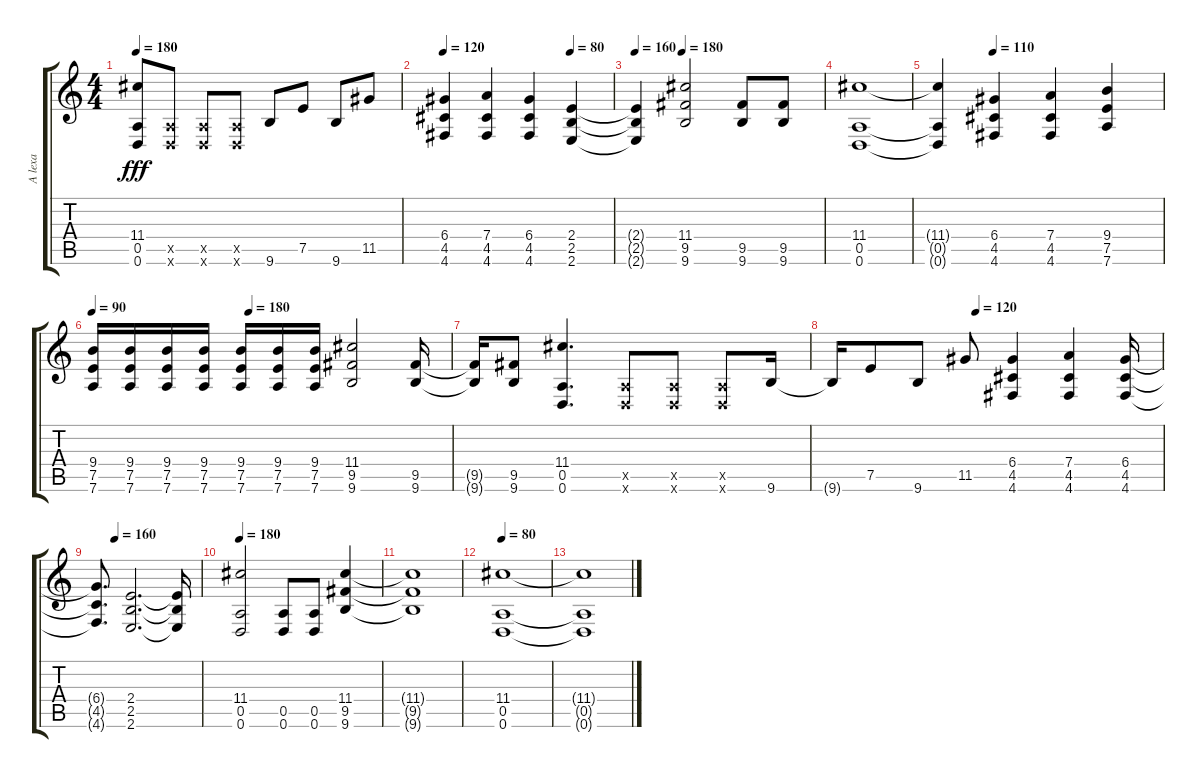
\track ("A lexa" "A lexa") {instrument distortionguitar}
\staff {score tabs}
\tuning (E4 B3 G3 D3 A2 D2) {hide}
\ts (4 4)
\tempo 180
\clef g2
\ks c
(11.4{t} 0.5{t} 0.6{t}).8{dy fff} (0.5{x} 0.6{x}).8 (0.5{x} 0.6{x}).8 (0.5{x} 0.6{x}).8 9.6.8 7.5.8 9.6.8 11.5.8 |
\tempo 120
\tempo (80 0.75)
(6.4 4.5 4.6).4 (7.4 4.5 4.6).4 (6.4 4.5 4.6).4 (2.4 2.5 2.6).4 |
\tempo 160
\tempo (180 0.25)
(2.4{t} 2.5{t} 2.6{t}).4 (11.4 9.5 9.6).2 (9.5 9.6).8 (9.5 9.6).8 |
(11.4 0.5 0.6).1 |
\tempo (110 0.25)
(11.4{t} 0.5{t} 0.6{t}).4 (6.4 4.5 4.6).4 (7.4 4.5 4.6).4 (9.4 7.5 7.6).4 |
\tempo 90
\tempo (180 0.4375)
(9.4 7.5 7.6).16 (9.4 7.5 7.6).16 (9.4 7.5 7.6).16 (9.4 7.5 7.6).16 (9.4 7.5 7.6).16 (9.4 7.5 7.6).16 (9.4 7.5 7.6).16 (11.4 9.5 9.6).2 (9.5 9.6).16 |
(9.5{t} 9.6{t}).16 (9.5 9.6).8 (11.4 0.5 0.6).4{d} (0.5{x} 0.6{x}).8 (0.5{x} 0.6{x}).8 (0.5{x} 0.6{x}).8 9.6.16 |
\tempo (120 0.4375)
9.6{t}.16 7.5.8 9.6.8 11.5.8 (6.4 4.5 4.6).4 (7.4 4.5 4.6).4 (6.4 4.5 4.6).16 |
\tempo (160 0.1875)
(6.4{t} 4.5{t} 4.6{t}).8{d} (2.4 2.5 2.6).2{d} (2.4{t} 2.5{t} 2.6{t}).16 |
\tempo 180
(11.4 0.5 0.6).2 (0.5 0.6).8 (0.5 0.6).8 (11.4 9.5 9.6).4 |
(11.4{t} 9.5{t} 9.6{t}).1 |
\tempo 80
(11.4 0.5 0.6).1{volume 0} |
(11.4{t} 0.5{t} 0.6{t}).1
